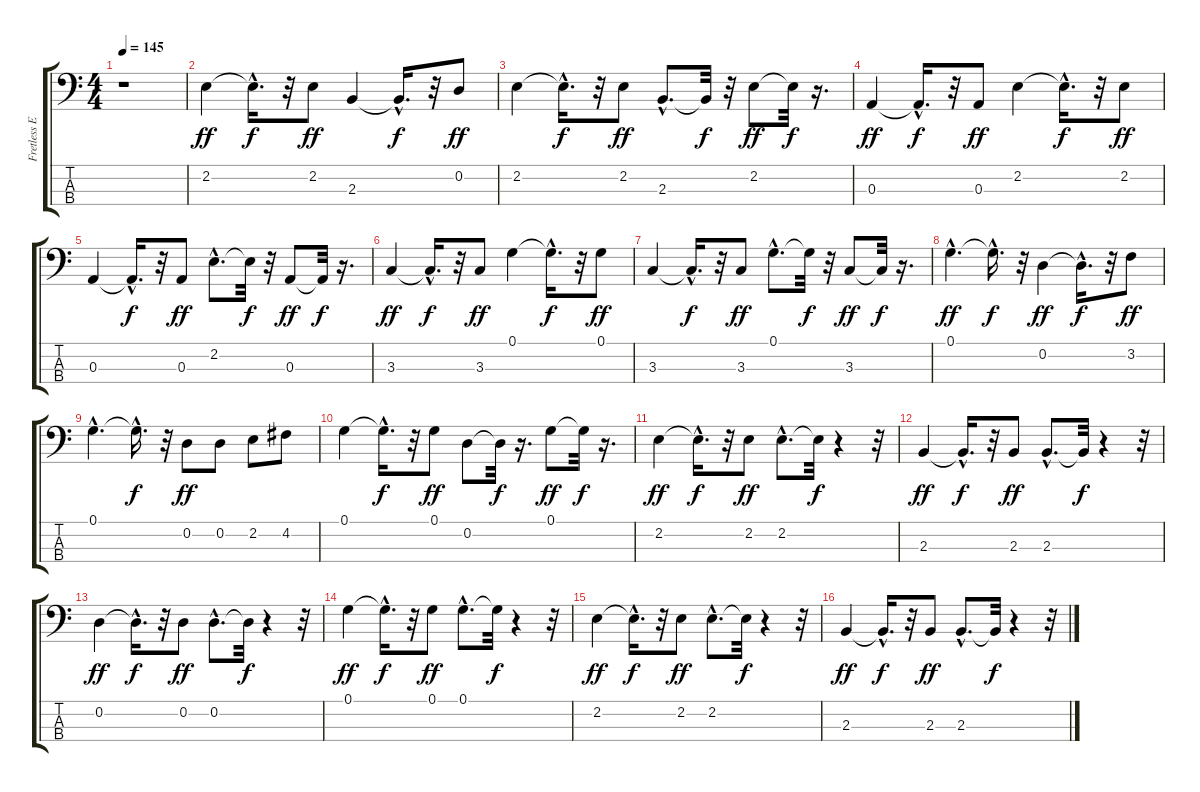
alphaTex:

\track ("Fretless E.Bass" "Fretless E") {instrument fretlessbass}
\staff {score tabs}
\tuning (G2 D2 A1 E1) {hide}
\ts (4 4)
\tempo 145
\clef f4
\ks c
r.1{dy ff instrument fretlessbass} |
2.2.4 2.2{hac t}.16{d dy f} r.32 2.2.8{dy ff} 2.3.4 2.3{hac t}.16{d dy f} r.32 0.2.8{dy ff} |
2.2.4 2.2{hac t}.16{d dy f} r.32 2.2.8{dy ff} 2.3{hac}.8{d} 2.3{t}.32{dy f} r.32 2.2.8{dy ff} 2.2{t}.32{dy f} r.16{d} |
0.3.4{dy ff} 0.3{hac t}.16{d dy f} r.32 0.3.8{dy ff} 2.2.4 2.2{hac t}.16{d dy f} r.32 2.2.8{dy ff} |
0.3.4 0.3{hac t}.16{d dy f} r.32 0.3.8{dy ff} 2.2{hac}.8{d} 2.2{t}.32{dy f} r.32 0.3.8{dy ff} 0.3{t}.32{dy f} r.16{d} |
3.3.4{dy ff} 3.3{hac t}.16{d dy f} r.32 3.3.8{dy ff} 0.1.4 0.1{hac t}.16{d dy f} r.32 0.1.8{dy ff} |
3.3.4 3.3{hac t}.16{d dy f} r.32 3.3.8{dy ff} 0.1{hac}.8{d} 0.1{t}.32{dy f} r.32 3.3.8{dy ff} 3.3{t}.32{dy f} r.16{d} |
0.1{hac}.4{d dy ff} 0.1{hac t}.16{d dy f} r.32 0.2.4{dy ff} 0.2{hac t}.16{d dy f} r.32 3.2.8{dy ff} |
0.1{hac}.4{d} 0.1{hac t}.16{d dy f} r.32 0.2.8{dy ff} 0.2.8 2.2.8 4.2.8 |
0.1.4 0.1{hac t}.16{d dy f} r.32 0.1.8{dy ff} 0.2.8 0.2{t}.32{dy f} r.16{d} 0.1.8{dy ff} 0.1{t}.32{dy f} r.16{d} |
2.2.4{dy ff} 2.2{hac t}.16{d dy f} r.32 2.2.8{dy ff} 2.2{hac}.8{d} 2.2{t}.32{dy f} r.4 r.32 |
2.3.4{dy ff} 2.3{hac t}.16{d dy f} r.32 2.3.8{dy ff} 2.3{hac}.8{d} 2.3{t}.32{dy f} r.4 r.32 |
0.2.4{dy ff} 0.2{hac t}.16{d dy f} r.32 0.2.8{dy ff} 0.2{hac}.8{d} 0.2{t}.32{dy f} r.4 r.32 |
0.1.4{dy ff} 0.1{hac t}.16{d dy f} r.32 0.1.8{dy ff} 0.1{hac}.8{d} 0.1{t}.32{dy f} r.4 r.32 |
2.2.4{dy ff} 2.2{hac t}.16{d dy f} r.32 2.2.8{dy ff} 2.2{hac}.8{d} 2.2{t}.32{dy f} r.4 r.32 |
2.3.4{dy ff} 2.3{hac t}.16{d dy f} r.32 2.3.8{dy ff} 2.3{hac}.8{d} 2.3{t}.32{dy f} r.4 r.32
